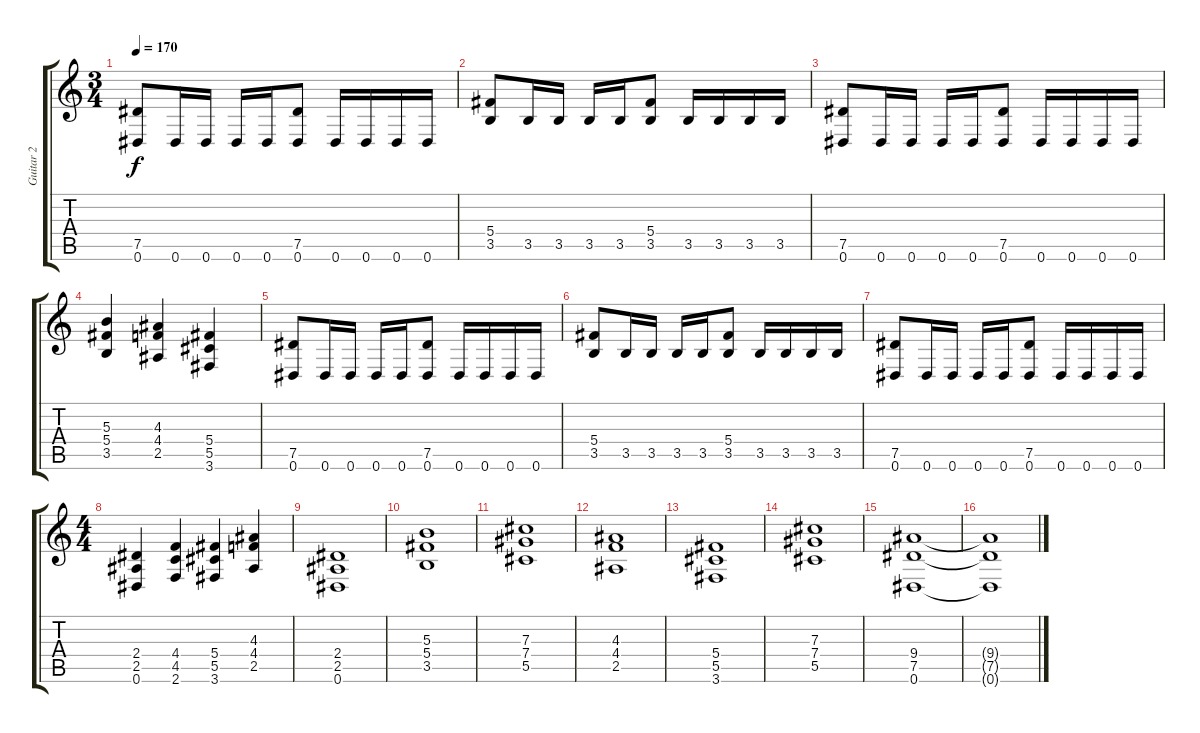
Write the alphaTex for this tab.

\track ("Guitar 2" "Guitar 2") {instrument distortionguitar}
\staff {score tabs}
\tuning (Eb4 Bb3 Gb3 Db3 Ab2 Eb2) {hide}
\ts (3 4)
\tempo 170
\clef g2
\ks c
(7.5 0.6).8{dy f instrument distortionguitar} 0.6.16 0.6.16 0.6.16 0.6.16 (7.5 0.6).8 0.6.16 0.6.16 0.6.16 0.6.16 |
(5.4 3.5).8 3.5.16 3.5.16 3.5.16 3.5.16 (5.4 3.5).8 3.5.16 3.5.16 3.5.16 3.5.16 |
(7.5 0.6).8 0.6.16 0.6.16 0.6.16 0.6.16 (7.5 0.6).8 0.6.16 0.6.16 0.6.16 0.6.16 |
(5.3 5.4 3.5).4 (4.3 4.4 2.5).4 (5.4 5.5 3.6).4 |
(7.5 0.6).8 0.6.16 0.6.16 0.6.16 0.6.16 (7.5 0.6).8 0.6.16 0.6.16 0.6.16 0.6.16 |
(5.4 3.5).8 3.5.16 3.5.16 3.5.16 3.5.16 (5.4 3.5).8 3.5.16 3.5.16 3.5.16 3.5.16 |
(7.5 0.6).8 0.6.16 0.6.16 0.6.16 0.6.16 (7.5 0.6).8 0.6.16 0.6.16 0.6.16 0.6.16 |
\ts (4 4)
(2.4 2.5 0.6).4 (4.4 4.5 2.6).4 (5.4 5.5 3.6).4 (4.3 4.4 2.5).4 |
\section ("" "")
(2.4 2.5 0.6).1 |
(5.3 5.4 3.5).1 |
(7.3 7.4 5.5).1 |
(4.3 4.4 2.5).1 |
(5.4 5.5 3.6).1 |
(7.3 7.4 5.5).1 |
(9.4 7.5 0.6).1 |
(9.4{t} 7.5{t} 0.6{t}).1
